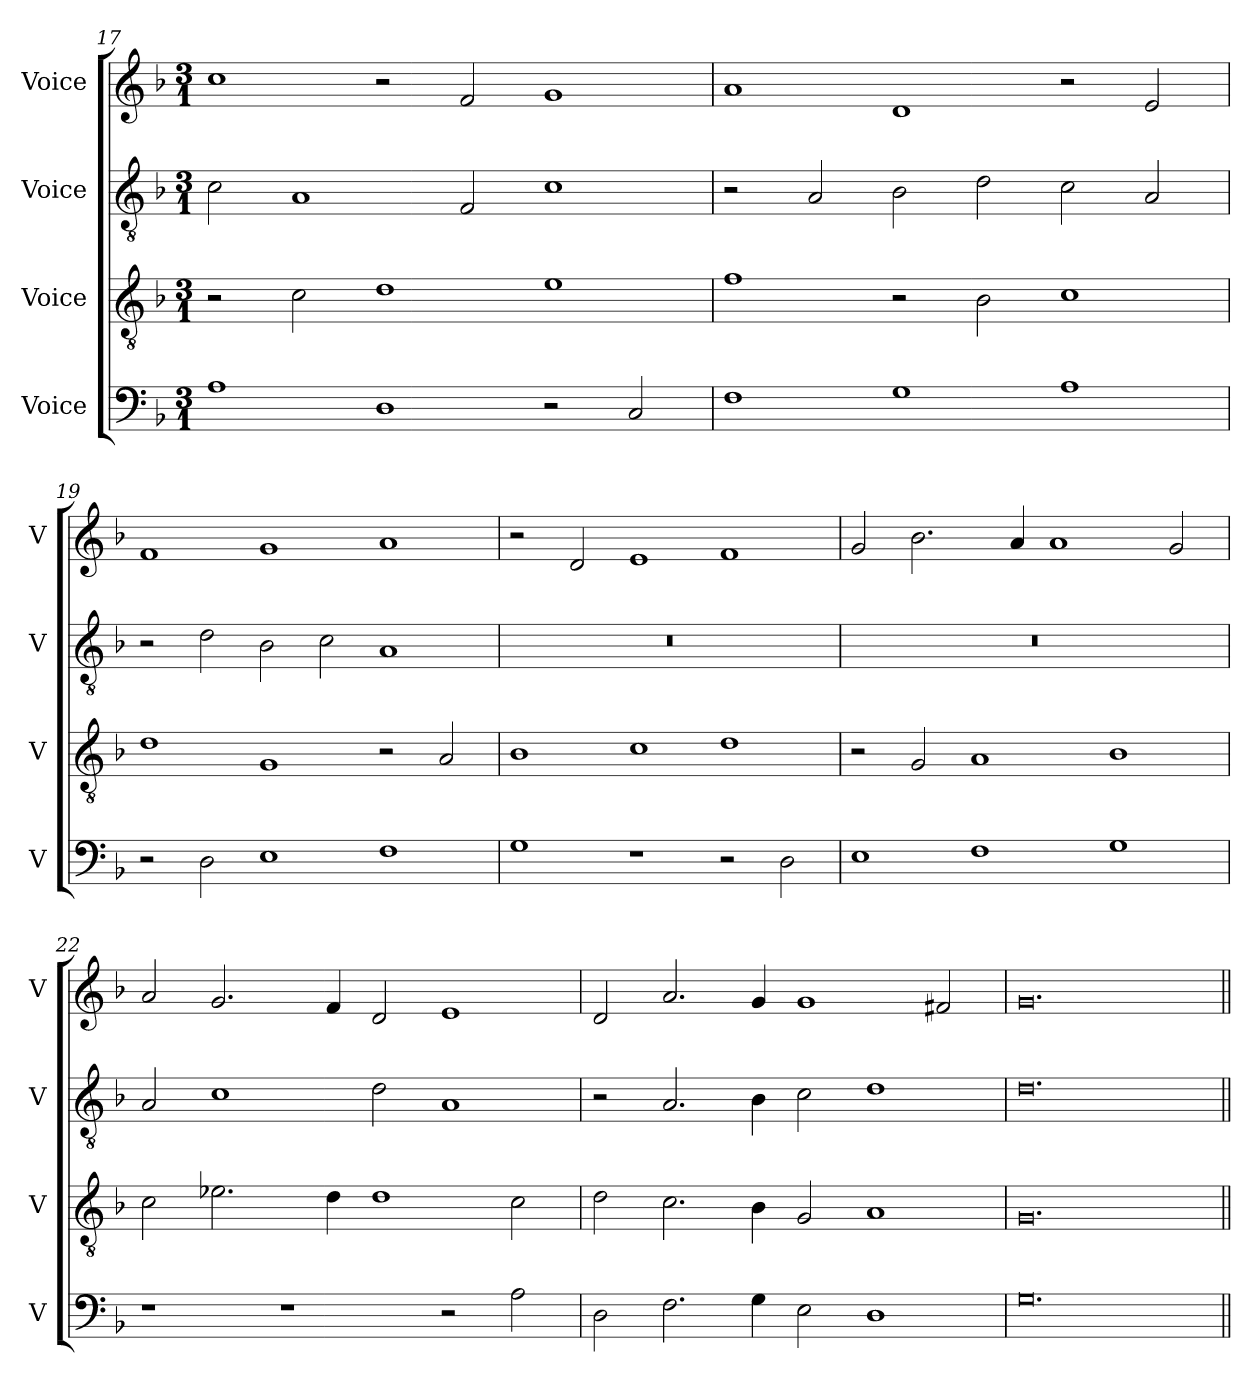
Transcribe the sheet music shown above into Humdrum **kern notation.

**kern	**kern	**kern	**kern
*part4	*part3	*part2	*part1
*staff4	*staff3	*staff2	*staff1
*I"Voice	*I"Voice	*I"Voice	*I"Voice
*I'V	*I'V	*I'V	*I'V
*clefF4	*clefGv2	*clefGv2	*clefG2
*k[b-]	*k[b-]	*k[b-]	*k[b-]
*M3/1	*M3/1	*M3/1	*M3/1
=17	=17	=17	=17
1A	2r	2c\	1cc
.	2c\	1A	.
1D	1d	.	2r
.	.	2F/	2f/
2r	1e	1c	1g
2C/	.	.	.
!!LO:LB:g=z
=18	=18	=18	=18
1F	1f	2r	1a
.	.	2A/	.
1G	2r	2B-\	1d
.	2B-\	2d\	.
1A	1c	2c\	2r
.	.	2A/	2e/
=19	=19	=19	=19
2r	1d	2r	1f
2D\	.	2d\	.
1E	1G	2B-\	1g
.	.	2c\	.
1F	2r	1A	1a
.	2A/	.	.
!!LO:LB:g=z
=20	=20	=20	=20
1G	1B-	0.r	2r
.	.	.	2d/
1r	1c	.	1e
2r	1d	.	1f
2D\	.	.	.
=21	=21	=21	=21
1E	2r	0.r	2g/
.	2G/	.	2.b-\
1F	1A	.	.
.	.	.	4a/
.	.	.	1a
1G	1B-	.	.
.	.	.	2g/
=22	=22	=22	=22
1r	2c\	2A/	2a/
.	2.e-X\	1c	2.g/
1r	.	.	.
.	4d\	.	4f/
.	1d	2d\	2d/
2r	.	1A	1e
2A\	2c\	.	.
!!LO:LB:g=z
=23	=23	=23	=23
2D\	2d\	2r	2d/
2.F\	2.c\	2.A/	2.a/
4G\	4B-\	4B-\	4g/
2E\	2G/	2c\	1g
1D	1A	1d	.
.	.	.	2f#X/
=24	=24	=24	=24
0.G	0.G	0.d	0.g
=||	=||	=||	=||
*-	*-	*-	*-
